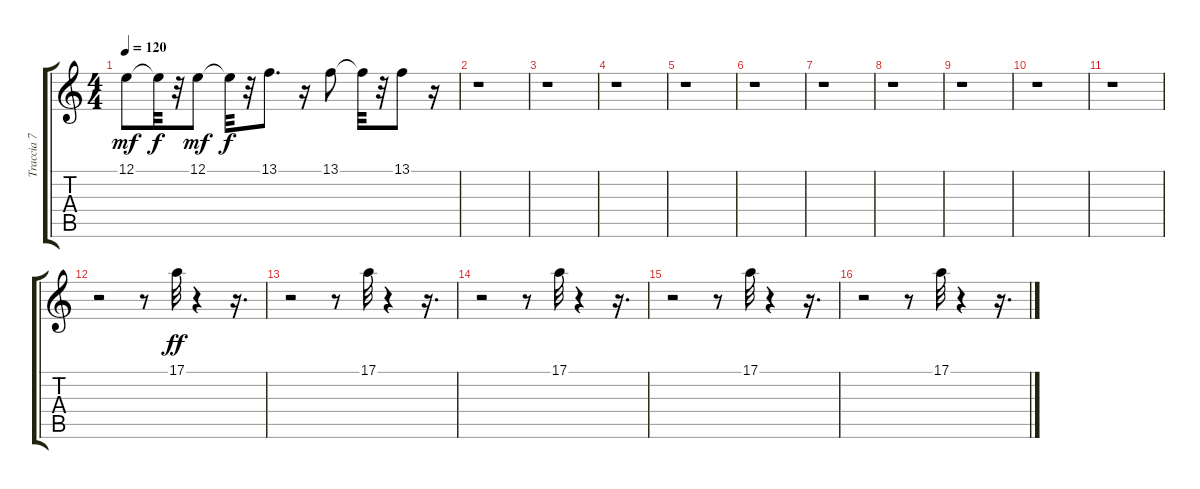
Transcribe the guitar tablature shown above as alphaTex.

\track ("Traccia 7" "Traccia 7") {instrument lead1square}
\staff {score tabs}
\tuning (E4 B3 G3 D3 A2 E2) {hide}
\ts (4 4)
\tempo 120
\clef g2
\ks c
12.1.8{dy mf} 12.1{t}.32{dy f} r.32 12.1.8{dy mf} 12.1{t}.32{dy f} r.32 13.1.8{d} r.16 13.1.8 13.1{t}.32 r.32 13.1.8 r.16 |
r.1 |
r.1 |
r.1 |
r.1 |
r.1 |
r.1 |
r.1 |
r.1 |
r.1 |
r.1 |
r.2 r.8 17.1.32{dy ff} r.4 r.16{d} |
r.2 r.8 17.1.32 r.4 r.16{d} |
r.2 r.8 17.1.32 r.4 r.16{d} |
r.2 r.8 17.1.32 r.4 r.16{d} |
r.2 r.8 17.1.32 r.4 r.16{d}
